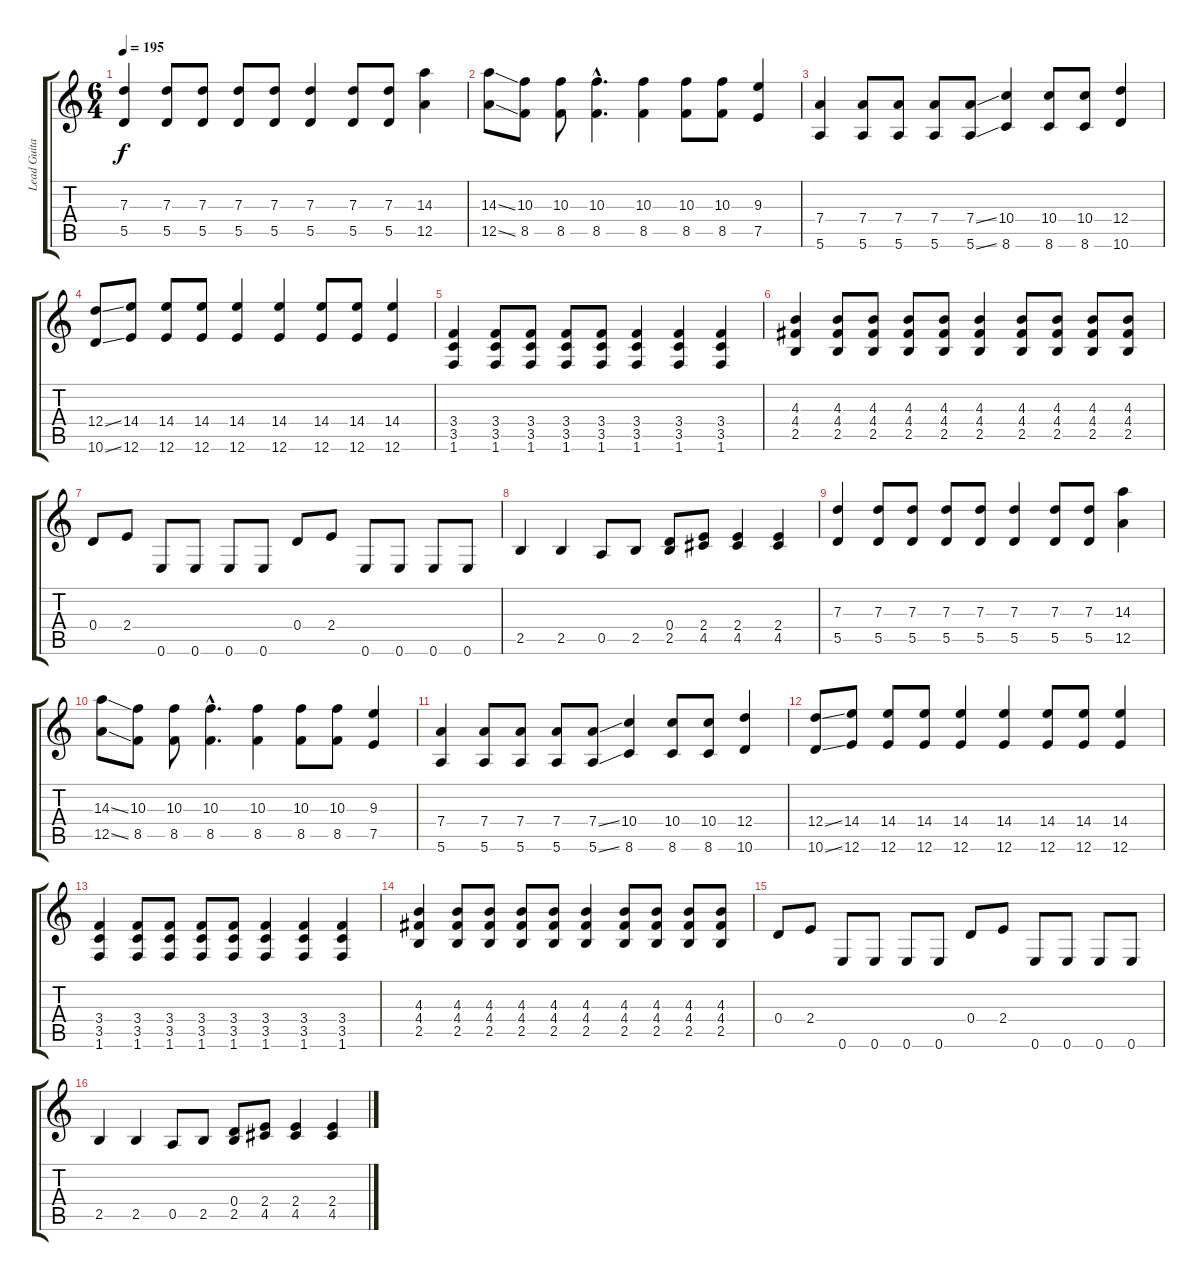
\track ("Lead Guitar I" "Lead Guita") {instrument distortionguitar}
\staff {score tabs}
\tuning (E4 B3 G3 D3 A2 E2) {hide}
\ts (6 4)
\tempo 195
\clef g2
\ks c
(7.3 5.5).4{dy f} (7.3 5.5).8 (7.3 5.5).8 (7.3 5.5).8 (7.3 5.5).8 (7.3 5.5).4 (7.3 5.5).8 (7.3 5.5).8 (14.3 12.5).4 |
(14.3{ss} 12.5{ss}).8 (10.3 8.5).8 (10.3 8.5).8 (10.3{hac} 8.5{hac}).4{d} (10.3 8.5).4 (10.3 8.5).8 (10.3 8.5).8 (9.3 7.5).4 |
(7.4 5.6).4 (7.4 5.6).8 (7.4 5.6).8 (7.4 5.6).8 (7.4{ss} 5.6{ss}).8 (10.4 8.6).4 (10.4 8.6).8 (10.4 8.6).8 (12.4 10.6).4 |
(12.4{ss} 10.6{ss}).8 (14.4 12.6).8 (14.4 12.6).8 (14.4 12.6).8 (14.4 12.6).4 (14.4 12.6).4 (14.4 12.6).8 (14.4 12.6).8 (14.4 12.6).4 |
(3.4 3.5 1.6).4 (3.4 3.5 1.6).8 (3.4 3.5 1.6).8 (3.4 3.5 1.6).8 (3.4 3.5 1.6).8 (3.4 3.5 1.6).4 (3.4 3.5 1.6).4 (3.4 3.5 1.6).4 |
(4.3 4.4 2.5).4 (4.3 4.4 2.5).8 (4.3 4.4 2.5).8 (4.3 4.4 2.5).8 (4.3 4.4 2.5).8 (4.3 4.4 2.5).4 (4.3 4.4 2.5).8 (4.3 4.4 2.5).8 (4.3 4.4 2.5).8 (4.3 4.4 2.5).8 |
0.4.8 2.4.8 0.6.8 0.6.8 0.6.8 0.6.8 0.4.8 2.4.8 0.6.8 0.6.8 0.6.8 0.6.8 |
2.5.4 2.5.4 0.5.8 2.5.8 (0.4 2.5).8 (2.4 4.5).8 (2.4 4.5).4 (2.4 4.5).4 |
(7.3 5.5).4 (7.3 5.5).8 (7.3 5.5).8 (7.3 5.5).8 (7.3 5.5).8 (7.3 5.5).4 (7.3 5.5).8 (7.3 5.5).8 (14.3 12.5).4 |
(14.3{ss} 12.5{ss}).8 (10.3 8.5).8 (10.3 8.5).8 (10.3{hac} 8.5{hac}).4{d} (10.3 8.5).4 (10.3 8.5).8 (10.3 8.5).8 (9.3 7.5).4 |
(7.4 5.6).4 (7.4 5.6).8 (7.4 5.6).8 (7.4 5.6).8 (7.4{ss} 5.6{ss}).8 (10.4 8.6).4 (10.4 8.6).8 (10.4 8.6).8 (12.4 10.6).4 |
(12.4{ss} 10.6{ss}).8 (14.4 12.6).8 (14.4 12.6).8 (14.4 12.6).8 (14.4 12.6).4 (14.4 12.6).4 (14.4 12.6).8 (14.4 12.6).8 (14.4 12.6).4 |
(3.4 3.5 1.6).4 (3.4 3.5 1.6).8 (3.4 3.5 1.6).8 (3.4 3.5 1.6).8 (3.4 3.5 1.6).8 (3.4 3.5 1.6).4 (3.4 3.5 1.6).4 (3.4 3.5 1.6).4 |
(4.3 4.4 2.5).4 (4.3 4.4 2.5).8 (4.3 4.4 2.5).8 (4.3 4.4 2.5).8 (4.3 4.4 2.5).8 (4.3 4.4 2.5).4 (4.3 4.4 2.5).8 (4.3 4.4 2.5).8 (4.3 4.4 2.5).8 (4.3 4.4 2.5).8 |
0.4.8 2.4.8 0.6.8 0.6.8 0.6.8 0.6.8 0.4.8 2.4.8 0.6.8 0.6.8 0.6.8 0.6.8 |
2.5.4 2.5.4 0.5.8 2.5.8 (0.4 2.5).8 (2.4 4.5).8 (2.4 4.5).4 (2.4 4.5).4
